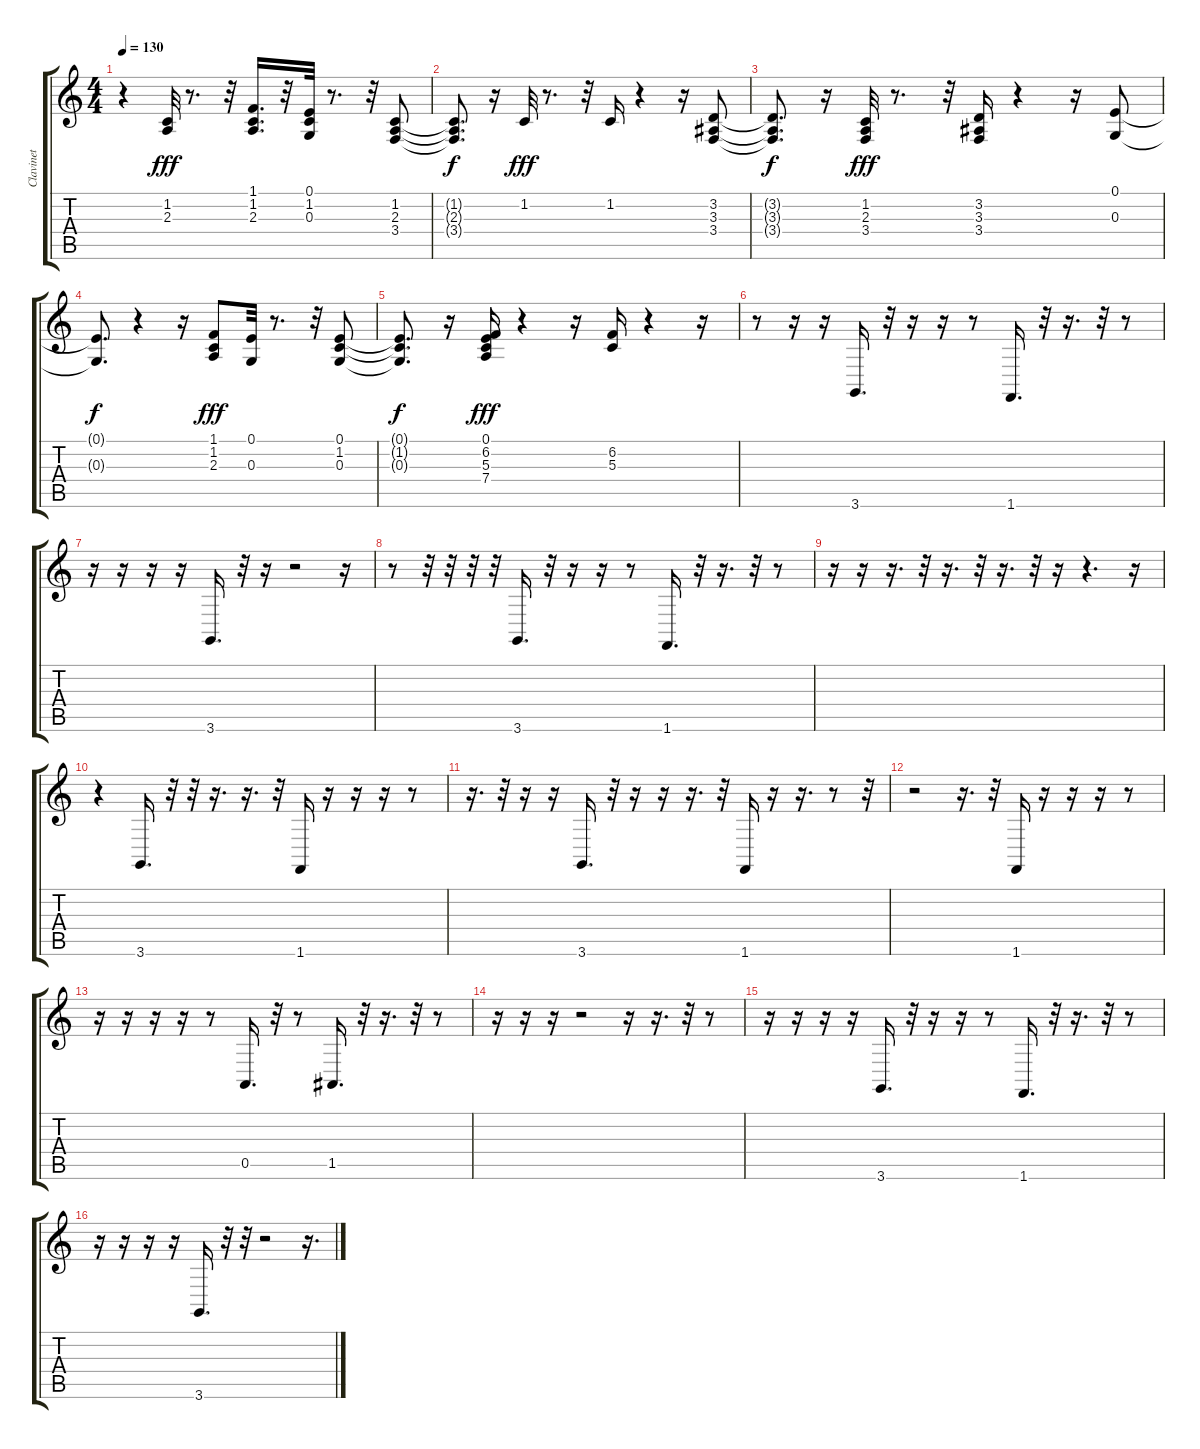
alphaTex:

\track ("Clavinet            " "Clavinet  ") {instrument clavinet}
\staff {score tabs}
\tuning (E4 B3 G3 D3 A2 E2) {hide}
\ts (4 4)
\tempo 130
\clef g2
\ks c
r.4{dy fff} (1.2 2.3).32 r.8{d} r.32 (1.1 1.2 2.3).16{d} r.32 (0.1 1.2 0.3).32 r.8{d} r.32 (1.2 2.3 3.4).8 |
(1.2{t} 2.3{t} 3.4{t}).8{d dy f} r.16 1.2.32{dy fff} r.8{d} r.32 1.2.16 r.4 r.16 (3.2 3.3 3.4).8 |
(3.2{t} 3.3{t} 3.4{t}).8{d dy f} r.16 (1.2 2.3 3.4).32{dy fff} r.8{d} r.32 (3.2 3.3 3.4).16 r.4 r.16 (0.1 0.3).8 |
(0.1{t} 0.3{t}).8{d dy f} r.4 r.16 (1.1 1.2 2.3).8{dy fff} (0.1 0.3).32 r.8{d} r.32 (0.1 1.2 0.3).8 |
(0.1{t} 1.2{t} 0.3{t}).8{d dy f} r.16 (0.1 6.2 5.3 7.4).16{dy fff} r.4 r.16 (6.2 5.3).16 r.4 r.16 |
r.8 r.16 r.16 3.6.16{d} r.32 r.16 r.16 r.8 1.6.16{d} r.32 r.16{d} r.32 r.8 |
r.16 r.16 r.16 r.16 3.6.16{d} r.32 r.16 r.2 r.16 |
r.8 r.32 r.32 r.32 r.32 3.6.16{d} r.32 r.16 r.16 r.8 1.6.16{d} r.32 r.16{d} r.32 r.8 |
r.16 r.16 r.16{d} r.32 r.16{d} r.32 r.16{d} r.32 r.16 r.4{d} r.16 |
r.4 3.6.16{d} r.32 r.32 r.16{d} r.16{d} r.32 1.6.16 r.16 r.16 r.16 r.8 |
r.16{d} r.32 r.16 r.16 3.6.16{d} r.32 r.16 r.16 r.16{d} r.32 1.6.16 r.16 r.16{d} r.8 r.32 |
r.2 r.16{d} r.32 1.6.16 r.16 r.16 r.16 r.8 |
r.16 r.16 r.16 r.16 r.8 0.5.16{d} r.32 r.8 1.5.16{d} r.32 r.16{d} r.32 r.8 |
r.16 r.16 r.16 r.2 r.16 r.16{d} r.32 r.8 |
r.16 r.16 r.16 r.16 3.6.16{d} r.32 r.16 r.16 r.8 1.6.16{d} r.32 r.16{d} r.32 r.8 |
r.16 r.16 r.16 r.16 3.6.16{d} r.32 r.32 r.2 r.16{d}
